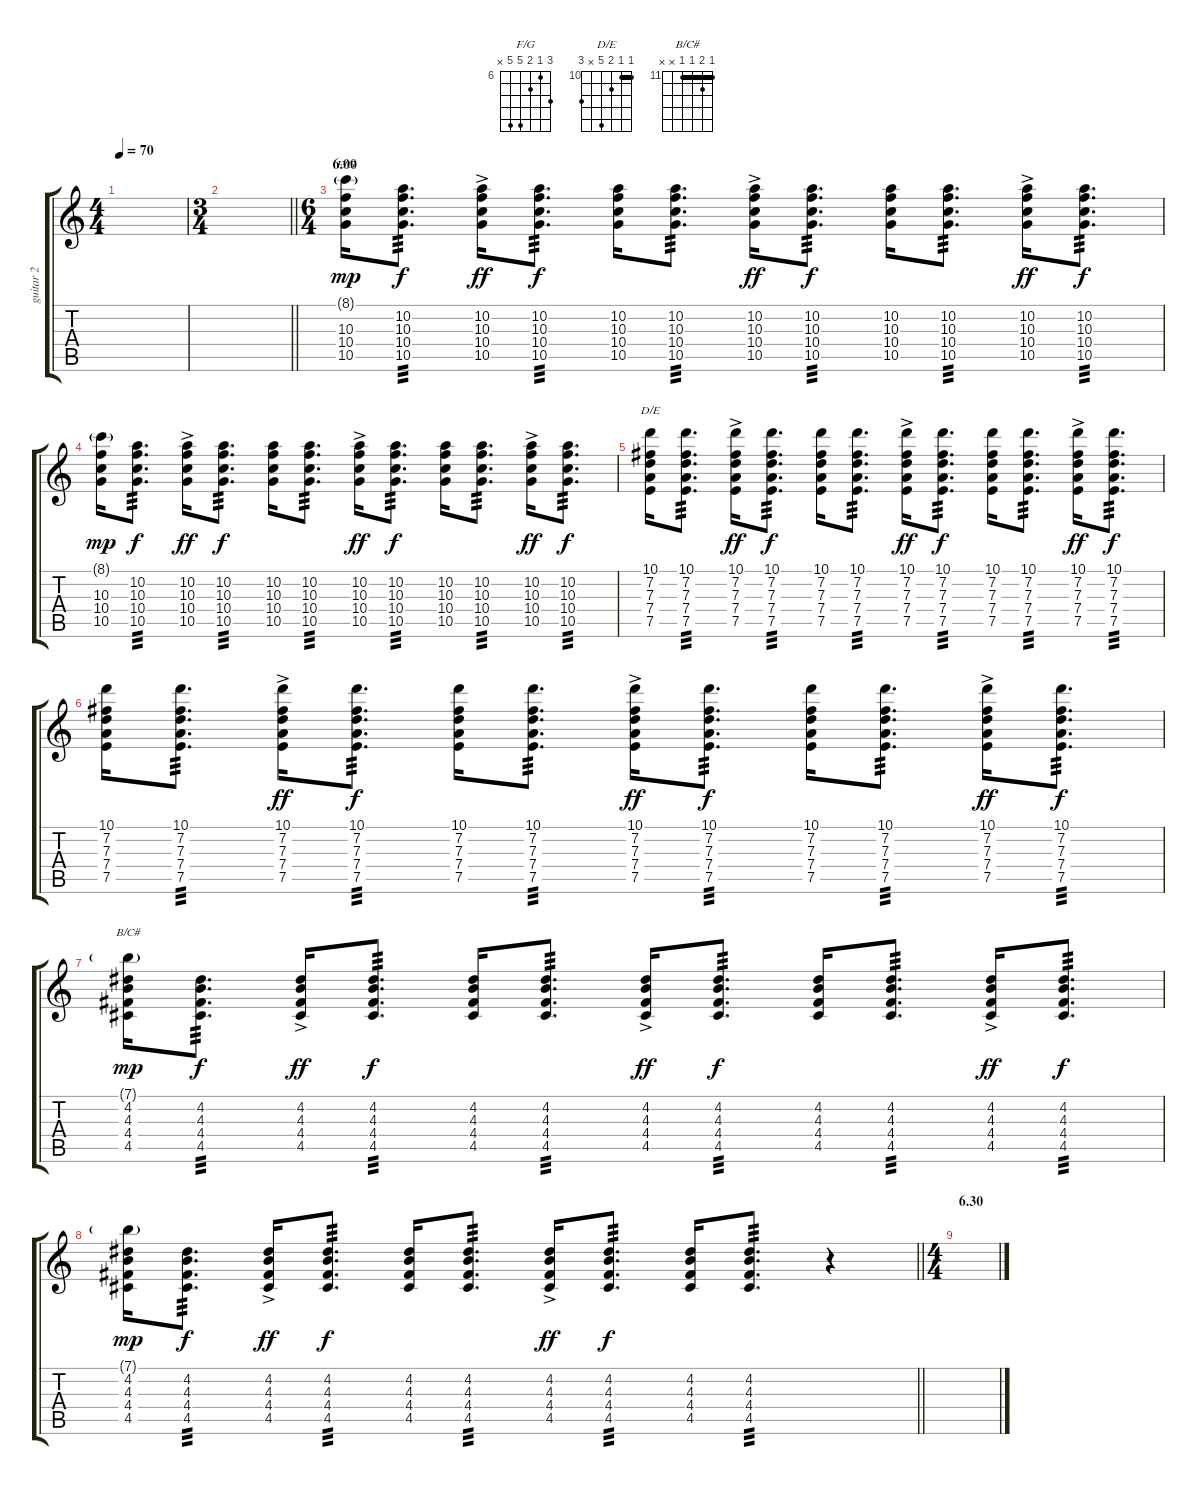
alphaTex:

\track ("guitar 2" "guitar 2") {instrument acousticguitarnylon}
\staff {score tabs}
\tuning (E4 B3 G3 D3 A2 E2) {hide}
\chord ("F/G" 8 6 7 10 10 x) {firstfret 6}
\chord ("D/E" 10 10 11 14 x 12) {firstfret 10 barre 10}
\chord ("B/C#" 11 12 11 11 x x) {firstfret 11 barre 11}
\ts (4 4)
\tempo 70
\clef g2
\ks c
|
\ts (3 4)
\barLineRight lightlight
|
\ts (6 4)
\section ("" "6.00")
(8.1{g} 10.3 10.4 10.5).16{ch "F/G" dy mp} (10.2 10.3 10.4 10.5).8{d tp 3 dy f} (10.2{ac} 10.3{ac} 10.4{ac} 10.5{ac}).16{dy ff} (10.2 10.3 10.4 10.5).8{d tp 3 dy f} (10.2 10.3 10.4 10.5).16 (10.2 10.3 10.4 10.5).8{d tp 3} (10.2{ac} 10.3{ac} 10.4{ac} 10.5{ac}).16{dy ff} (10.2 10.3 10.4 10.5).8{d tp 3 dy f} (10.2 10.3 10.4 10.5).16 (10.2 10.3 10.4 10.5).8{d tp 3} (10.2{ac} 10.3{ac} 10.4{ac} 10.5{ac}).16{dy ff} (10.2 10.3 10.4 10.5).8{d tp 3 dy f} |
(8.1{g} 10.3 10.4 10.5).16{dy mp} (10.2 10.3 10.4 10.5).8{d tp 3 dy f} (10.2{ac} 10.3{ac} 10.4{ac} 10.5{ac}).16{dy ff} (10.2 10.3 10.4 10.5).8{d tp 3 dy f} (10.2 10.3 10.4 10.5).16 (10.2 10.3 10.4 10.5).8{d tp 3} (10.2{ac} 10.3{ac} 10.4{ac} 10.5{ac}).16{dy ff} (10.2 10.3 10.4 10.5).8{d tp 3 dy f} (10.2 10.3 10.4 10.5).16 (10.2 10.3 10.4 10.5).8{d tp 3} (10.2{ac} 10.3{ac} 10.4{ac} 10.5{ac}).16{dy ff} (10.2 10.3 10.4 10.5).8{d tp 3 dy f} |
(10.1 7.2 7.3 7.4 7.5).16{ch "D/E"} (10.1 7.2 7.3 7.4 7.5).8{d tp 3} (10.1{ac} 7.2{ac} 7.3{ac} 7.4{ac} 7.5{ac}).16{dy ff} (10.1 7.2 7.3 7.4 7.5).8{d tp 3 dy f} (10.1 7.2 7.3 7.4 7.5).16 (10.1 7.2 7.3 7.4 7.5).8{d tp 3} (10.1{ac} 7.2{ac} 7.3{ac} 7.4{ac} 7.5{ac}).16{dy ff} (10.1 7.2 7.3 7.4 7.5).8{d tp 3 dy f} (10.1 7.2 7.3 7.4 7.5).16 (10.1 7.2 7.3 7.4 7.5).8{d tp 3} (10.1{ac} 7.2{ac} 7.3{ac} 7.4{ac} 7.5{ac}).16{dy ff} (10.1 7.2 7.3 7.4 7.5).8{d tp 3 dy f} |
(10.1 7.2 7.3 7.4 7.5).16 (10.1 7.2 7.3 7.4 7.5).8{d tp 3} (10.1{ac} 7.2{ac} 7.3{ac} 7.4{ac} 7.5{ac}).16{dy ff} (10.1 7.2 7.3 7.4 7.5).8{d tp 3 dy f} (10.1 7.2 7.3 7.4 7.5).16 (10.1 7.2 7.3 7.4 7.5).8{d tp 3} (10.1{ac} 7.2{ac} 7.3{ac} 7.4{ac} 7.5{ac}).16{dy ff} (10.1 7.2 7.3 7.4 7.5).8{d tp 3 dy f} (10.1 7.2 7.3 7.4 7.5).16 (10.1 7.2 7.3 7.4 7.5).8{d tp 3} (10.1{ac} 7.2{ac} 7.3{ac} 7.4{ac} 7.5{ac}).16{dy ff} (10.1 7.2 7.3 7.4 7.5).8{d tp 3 dy f} |
(7.1{g} 4.2 4.3 4.4 4.5).16{ch "B/C#" dy mp} (4.2 4.3 4.4 4.5).8{d tp 3 dy f} (4.2{ac} 4.3{ac} 4.4{ac} 4.5{ac}).16{dy ff} (4.2 4.3 4.4 4.5).8{d tp 3 dy f} (4.2 4.3 4.4 4.5).16 (4.2 4.3 4.4 4.5).8{d tp 3} (4.2{ac} 4.3{ac} 4.4{ac} 4.5{ac}).16{dy ff} (4.2 4.3 4.4 4.5).8{d tp 3 dy f} (4.2 4.3 4.4 4.5).16 (4.2 4.3 4.4 4.5).8{d tp 3} (4.2{ac} 4.3{ac} 4.4{ac} 4.5{ac}).16{dy ff} (4.2 4.3 4.4 4.5).8{d tp 3 dy f} |
\barLineRight lightlight
(7.1{g} 4.2 4.3 4.4 4.5).16{dy mp} (4.2 4.3 4.4 4.5).8{d tp 3 dy f} (4.2{ac} 4.3{ac} 4.4{ac} 4.5{ac}).16{dy ff} (4.2 4.3 4.4 4.5).8{d tp 3 dy f} (4.2 4.3 4.4 4.5).16 (4.2 4.3 4.4 4.5).8{d tp 3} (4.2{ac} 4.3{ac} 4.4{ac} 4.5{ac}).16{dy ff} (4.2 4.3 4.4 4.5).8{d tp 3 dy f} (4.2 4.3 4.4 4.5).16 (4.2 4.3 4.4 4.5).8{d tp 3} r.4 |
\ts (4 4)
\section ("" "6.30")
